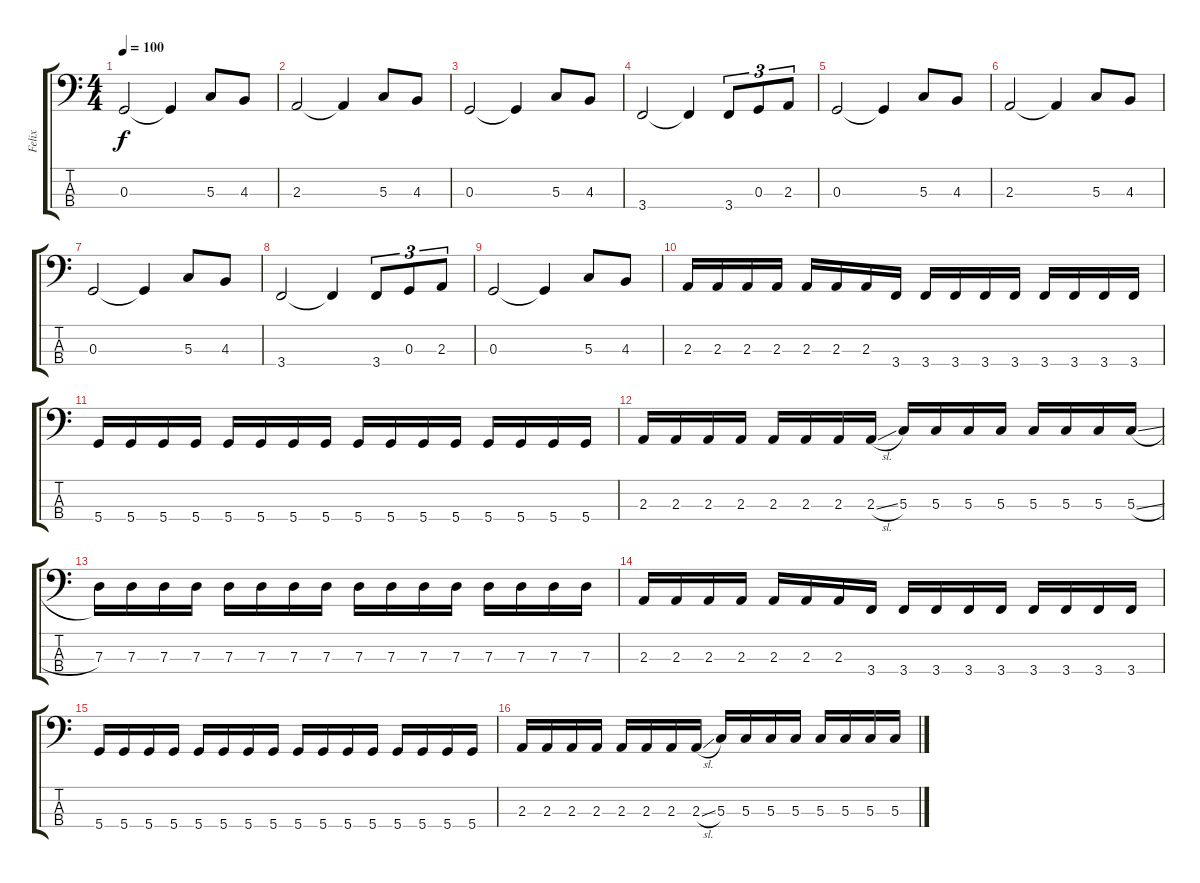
\track ("Felix" "Felix") {instrument electricbassfinger}
\staff {score tabs}
\tuning (F2 C2 G1 D1) {hide}
\ts (4 4)
\tempo 100
\clef f4
\ks c
0.3.2{dy f} 0.3{t}.4 5.3.8 4.3.8 |
2.3.2 2.3{t}.4 5.3.8 4.3.8 |
0.3.2 0.3{t}.4 5.3.8 4.3.8 |
3.4.2 3.4{t}.4 3.4.8{tu (3 2)} 0.3.8{tu (3 2)} 2.3.8{tu (3 2)} |
0.3.2 0.3{t}.4 5.3.8 4.3.8 |
2.3.2 2.3{t}.4 5.3.8 4.3.8 |
0.3.2 0.3{t}.4 5.3.8 4.3.8 |
3.4.2 3.4{t}.4 3.4.8{tu (3 2)} 0.3.8{tu (3 2)} 2.3.8{tu (3 2)} |
0.3.2 0.3{t}.4 5.3.8 4.3.8 |
2.3.16 2.3.16 2.3.16 2.3.16 2.3.16 2.3.16 2.3.16 3.4.16 3.4.16 3.4.16 3.4.16 3.4.16 3.4.16 3.4.16 3.4.16 3.4.16 |
5.4.16 5.4.16 5.4.16 5.4.16 5.4.16 5.4.16 5.4.16 5.4.16 5.4.16 5.4.16 5.4.16 5.4.16 5.4.16 5.4.16 5.4.16 5.4.16 |
2.3.16 2.3.16 2.3.16 2.3.16 2.3.16 2.3.16 2.3.16 2.3{sl}.16 5.3.16 5.3.16 5.3.16 5.3.16 5.3.16 5.3.16 5.3.16 5.3{sl}.16 |
7.3.16 7.3.16 7.3.16 7.3.16 7.3.16 7.3.16 7.3.16 7.3.16 7.3.16 7.3.16 7.3.16 7.3.16 7.3.16 7.3.16 7.3.16 7.3.16 |
2.3.16 2.3.16 2.3.16 2.3.16 2.3.16 2.3.16 2.3.16 3.4.16 3.4.16 3.4.16 3.4.16 3.4.16 3.4.16 3.4.16 3.4.16 3.4.16 |
5.4.16 5.4.16 5.4.16 5.4.16 5.4.16 5.4.16 5.4.16 5.4.16 5.4.16 5.4.16 5.4.16 5.4.16 5.4.16 5.4.16 5.4.16 5.4.16 |
2.3.16 2.3.16 2.3.16 2.3.16 2.3.16 2.3.16 2.3.16 2.3{sl}.16 5.3.16 5.3.16 5.3.16 5.3.16 5.3.16 5.3.16 5.3.16 5.3{sl}.16
